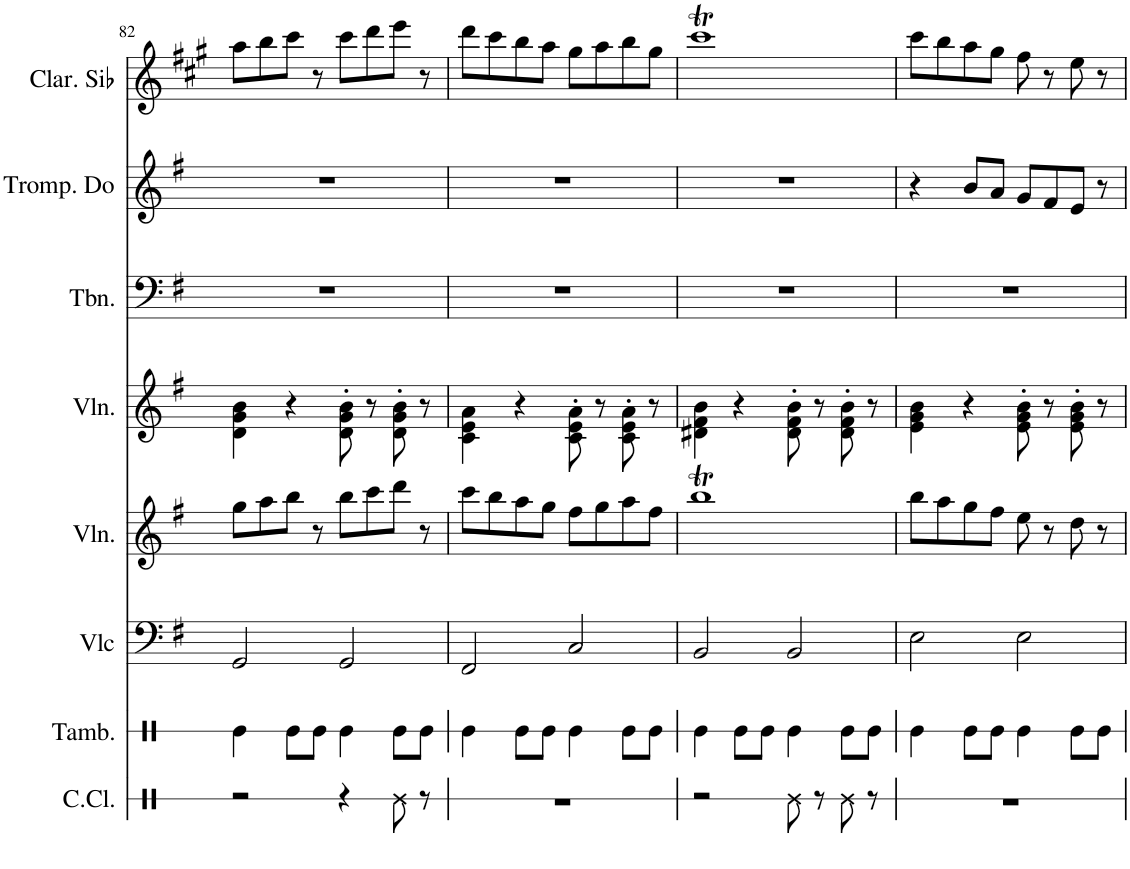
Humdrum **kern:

**kern	**kern	**kern	**kern	**kern	**kern	**kern	**kern
*part8	*part7	*part6	*part5	*part4	*part3	*part2	*part1
*staff8	*staff7	*staff6	*staff5	*staff4	*staff3	*staff2	*staff1
*I"Caisse claire	*I"Tambourin	*I"Violoncelle	*I"Violon	*I"Violon	*I"Trombone	*I"Trompette en Do	*I"Clarinette en Sib
*I'C.Cl.	*I'Tamb.	*I'Vlc	*I'Vln.	*I'Vln.	*I'Tbn.	*I'Tromp. Do	*I'Clar. Sib
!!LO:PB:g=z
*clefX	*clefX	*clefF4	*clefG2	*clefG2	*clefF4	*clefG2	*clefG2
*	*	*	*	*	*	*Trd1c2	*Trd1c2
*k[]	*k[]	*k[f#]	*k[f#]	*k[f#]	*k[f#]	*k[f#]	*k[f#c#g#]
*M4/4	*M4/4	*M4/4	*M4/4	*M4/4	*M4/4	*M4/4	*M4/4
=82	=82	=82	=82	=82	=82	=82	=82
2r	4Re\	2GG/	8gg\L	4d\ 4g\ 4b\	1r	1r	8aa\L
.	.	.	8aa\	.	.	.	8bb\
.	8Re\L	.	8bb\J	4r	.	.	8ccc#\J
.	8Re\J	.	8r	.	.	.	8r
4r	4Re\	2GG/	8bb\L	8d\' 8g\' 8b\'	.	.	8ccc#\L
.	.	.	8ccc\	8r	.	.	8ddd\
8Re\	8Re\L	.	8ddd\J	8d\' 8g\' 8b\'	.	.	8eee\J
8r	8Re\J	.	8r	8r	.	.	8r
=83	=83	=83	=83	=83	=83	=83	=83
1r	4Re\	2FF#/	8ccc\L	4c\ 4e\ 4a\	1r	1r	8ddd\L
.	.	.	8bb\	.	.	.	8ccc#\
.	8Re\L	.	8aa\	4r	.	.	8bb\
.	8Re\J	.	8gg\J	.	.	.	8aa\J
.	4Re\	2C/	8ff#\L	8c\' 8e\' 8a\'	.	.	8gg#\L
.	.	.	8gg\	8r	.	.	8aa\
.	8Re\L	.	8aa\	8c\' 8e\' 8a\'	.	.	8bb\
.	8Re\J	.	8ff#\J	8r	.	.	8gg#\J
=84	=84	=84	=84	=84	=84	=84	=84
2r	4Re\	2BB/	1bbt	4d#X\ 4f#\ 4b\	1r	1r	1ccc#t
.	8Re\L	.	.	4r	.	.	.
.	8Re\J	.	.	.	.	.	.
8Re\	4Re\	2BB/	.	8d#\' 8f#\' 8b\'	.	.	.
8r	.	.	.	8r	.	.	.
8Re\	8Re\L	.	.	8d#\' 8f#\' 8b\'	.	.	.
8r	8Re\J	.	.	8r	.	.	.
=85	=85	=85	=85	=85	=85	=85	=85
1r	4Re\	2E\	8bb\L	4e\ 4g\ 4b\	1r	4r	8ccc#\L
.	.	.	8aa\	.	.	.	8bb\
.	8Re\L	.	8gg\	4r	.	8b/L	8aa\
.	8Re\J	.	8ff#\J	.	.	8a/J	8gg#\J
.	4Re\	2E\	8ee\	8e\' 8g\' 8b\'	.	8g/L	8ff#\
.	.	.	8r	8r	.	8f#/	8r
.	8Re\L	.	8dd\	8e\' 8g\' 8b\'	.	8e/J	8ee\
.	8Re\J	.	8r	8r	.	8r	8r
=	=	=	=	=	=	=	=
*-	*-	*-	*-	*-	*-	*-	*-
